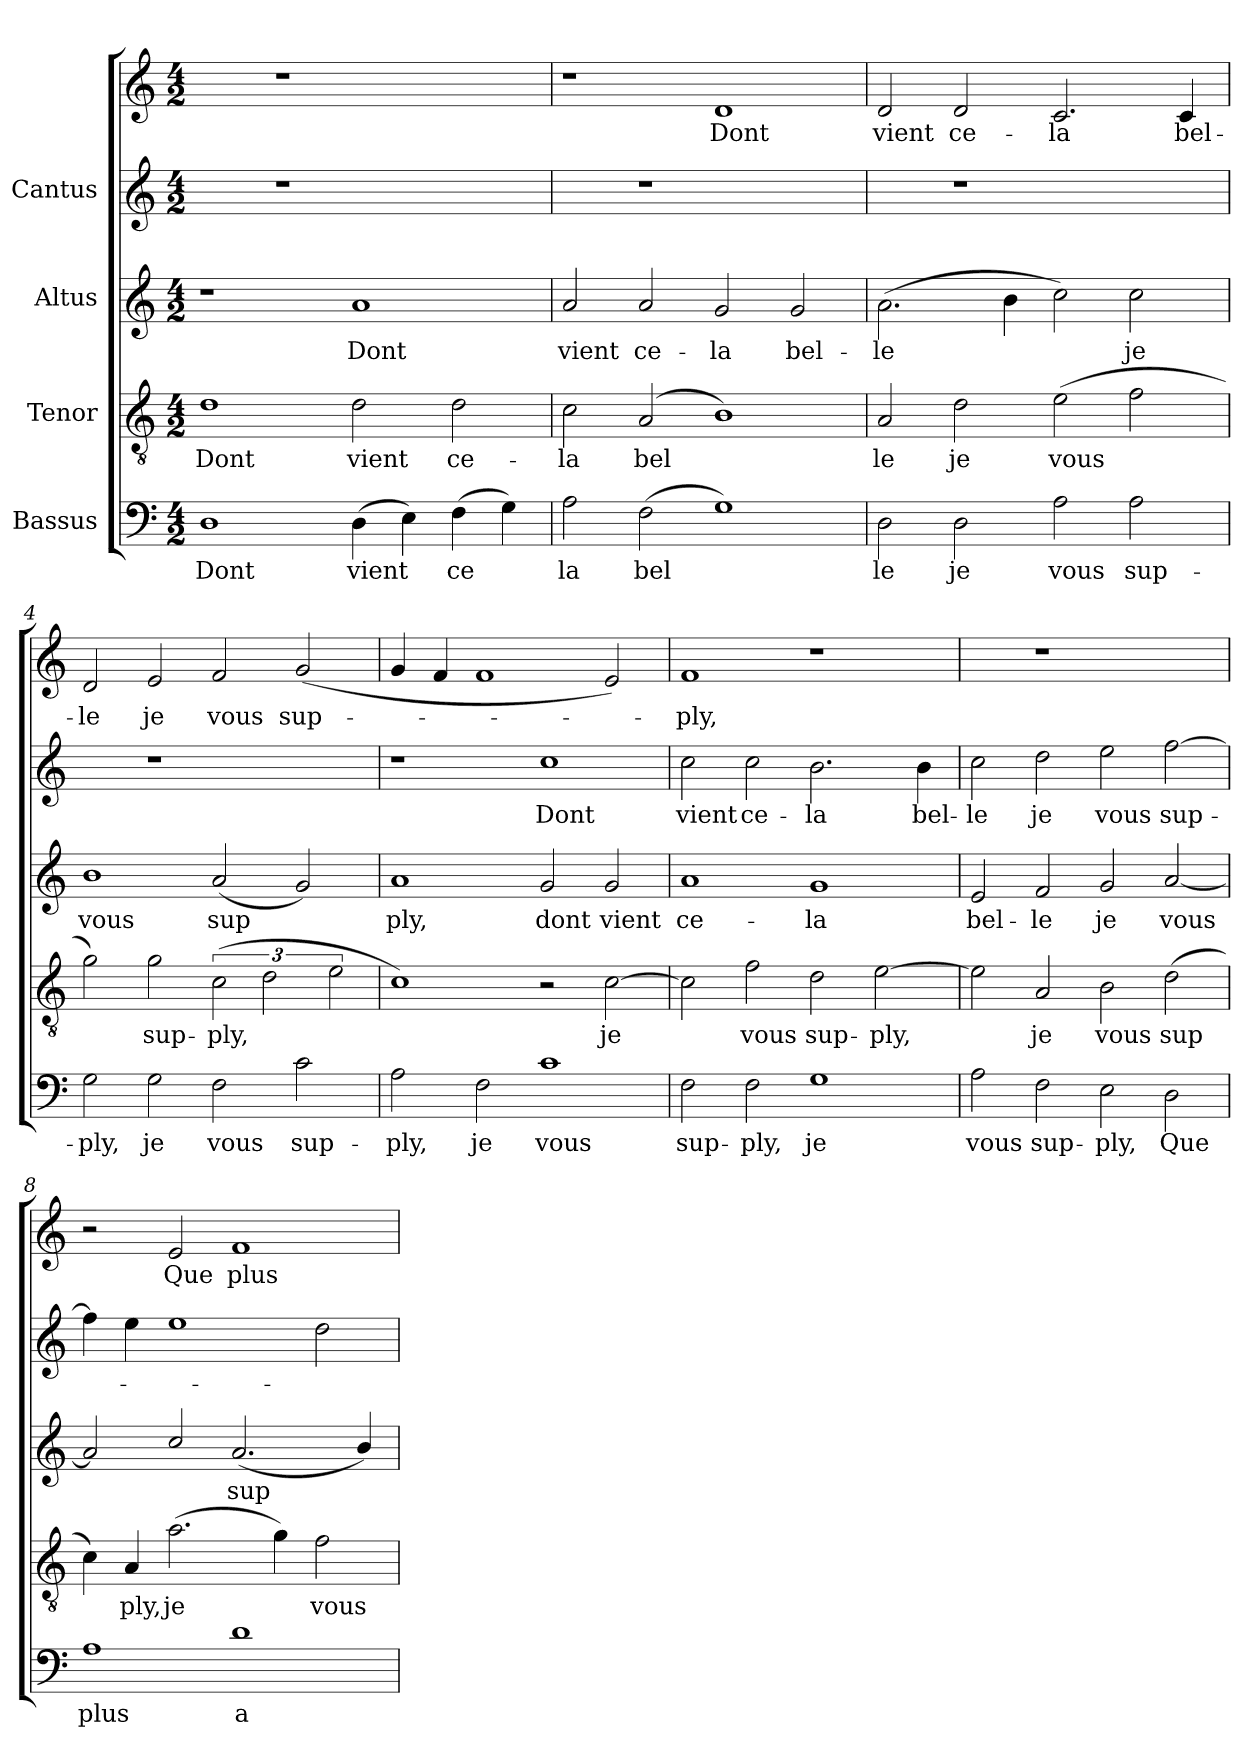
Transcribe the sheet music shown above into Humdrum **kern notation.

**kern	**text	**kern	**text	**kern	**text	**kern	**text	**kern	**text
*part4	*part4	*part3	*part3	*part2	*part2	*part1	*part1	*part1	*part1
*staff5	*staff5	*staff4	*staff4	*staff3	*staff3	*staff2	*staff2	*staff1	*staff1
*I"Bassus	*	*I"Tenor	*	*I"Altus	*	*I"Cantus	*	*	*
!!LO:PB:g=z
*stria5	*	*stria5	*	*stria5	*	*stria5	*	*stria5	*
*clefF4	*	*clefGv2	*	*clefG2	*	*clefG2	*	*clefG2	*
*M4/2	*	*M4/2	*	*M4/2	*	*M4/2	*	*M4/2	*
*MM228	*	*MM228	*	*MM228	*	*MM228	*	*MM228	*
=1	=1	=1	=1	=1	=1	=1	=1	=1	=1
!	!LO:LY:b:cj	!	!LO:LY:b:cj	!	!	!	!	!	!
1D	Dont	1d	Dont	1r	.	2ryy	.	2ryy	.
.	.	.	.	.	.	1r	.	1r	.
!	!LO:LY:b:cj	!	!LO:LY:b:cj	!	!LO:LY:b:cj	!	!	!	!
(>4D\	vient	2d\	vient	1a	Dont	.	.	.	.
!	!LO:LY:b:cj	!	!	!	!	!	!	!	!
4E\)	.	.	.	.	.	.	.	.	.
!	!LO:LY:b:cj	!	!LO:LY:b:cj	!	!	!	!	!	!
(>4F\	ce-	2d\	ce-	.	.	2ryy	.	2ryy	.
!	!LO:LY:b:cj	!	!	!	!	!	!	!	!
4G\)	--	.	.	.	.	.	.	.	.
=2	=2	=2	=2	=2	=2	=2	=2	=2	=2
!	!LO:LY:b:cj	!	!LO:LY:b:cj	!	!LO:LY:b:cj	!	!	!	!
2A\	-la	2c\	-la	2a/	vient	2ryy	.	1r	.
!	!LO:LY:b:cj	!	!LO:LY:b:cj	!	!LO:LY:b:cj	!	!	!	!
(>2F\	bel-	(<2A/	bel-	2a/	ce-	1r	.	.	.
!	!LO:LY:b:cj	!	!LO:LY:b:cj	!	!LO:LY:b:cj	!	!	!	!LO:LY:b:cj
1G)	--	1B)	--	2g/	-la	.	.	1d	Dont
!	!	!	!	!	!LO:LY:b:cj	!	!	!	!
.	.	.	.	2g/	bel-	2ryy	.	.	.
=3	=3	=3	=3	=3	=3	=3	=3	=3	=3
!	!LO:LY:b:cj	!	!LO:LY:b:cj	!	!LO:LY:b:cj	!	!	!	!LO:LY:b:cj
2D\	-le	2A/	-le	(>2.a\	-le	2ryy	.	2d/	vient
!	!LO:LY:b:cj	!	!LO:LY:b:cj	!	!	!	!	!	!LO:LY:b:cj
2D\	je	2d\	je	.	.	1r	.	2d/	ce-
!	!	!	!	!	!LO:LY:b:cj	!	!	!	!
.	.	.	.	4b\	.	.	.	.	.
!	!LO:LY:b:cj	!	!LO:LY:b:cj	!	!LO:LY:b:cj	!	!	!	!LO:LY:b:cj
2A\	vous	(>2e\	vous	2cc\)	.	.	.	2.c/	-la
!	!LO:LY:b:cj	!	!LO:LY:b:cj	!	!LO:LY:b:cj	!	!	!	!
2A\	sup-	2f\	.	2cc\	je	2ryy	.	.	.
!	!	!	!	!	!	!	!	!	!LO:LY:b:cj
.	.	.	.	.	.	.	.	4c/	bel-
!!LO:LB:g=z
=4	=4	=4	=4	=4	=4	=4	=4	=4	=4
!	!LO:LY:b:cj	!	!LO:LY:b:cj	!	!LO:LY:b:cj	!	!	!	!LO:LY:b:cj
2G\	-ply,	2g\)	.	1b	vous	2ryy	.	2d/	-le
!	!LO:LY:b:cj	!	!LO:LY:b:cj	!	!	!	!	!	!LO:LY:b:cj
2G\	je	2g\	sup-	.	.	1r	.	2e/	je
!	!LO:LY:b:cj	!	!LO:LY:b:cj	!	!LO:LY:b:cj	!	!	!	!LO:LY:b:cj
2F\	vous	(>3c\	-ply,	(<2a/	sup-	.	.	2f/	vous
!	!	!	!LO:LY:b:cj	!	!	!	!	!	!
.	.	3d\	.	.	.	.	.	.	.
!	!LO:LY:b:cj	!	!	!	!LO:LY:b:cj	!	!	!	!LO:LY:b:cj
2c\	sup-	.	.	2g/)	--	2ryy	.	(<2g/	sup-
!	!	!	!LO:LY:b:cj	!	!	!	!	!	!
.	.	3e\	.	.	.	.	.	.	.
=5	=5	=5	=5	=5	=5	=5	=5	=5	=5
!	!LO:LY:b:cj	!	!LO:LY:b:cj	!	!LO:LY:b:cj	!	!	!	!
2A\	-ply,	1c)	.	1a	-ply,	1r	.	4g/	.
.	.	.	.	.	.	.	.	4f/	.
!	!LO:LY:b:cj	!	!	!	!	!	!	!	!
2F\	je	.	.	.	.	.	.	1f	.
!	!LO:LY:b:cj	!	!	!	!LO:LY:b:cj	!	!LO:LY:b:cj	!	!
1c	vous	2r	.	2g/	dont	1cc	-Dont	.	.
!	!	!	!LO:LY:b:cj	!	!LO:LY:b:cj	!	!	!	!
.	.	[>2c\	je	2g/	vient	.	.	2e/)	.
=6	=6	=6	=6	=6	=6	=6	=6	=6	=6
!	!LO:LY:b:cj	!	!LO:LY:b:cj	!	!LO:LY:b:cj	!	!LO:LY:b:cj	!	!LO:LY:b:cj
2F\	sup-	2c\]	.	1a	ce-	2cc\	vient	1f	ply,
!	!LO:LY:b:cj	!	!LO:LY:b:cj	!	!	!	!LO:LY:b:cj	!	!
2F\	-ply,	2f\	vous	.	.	2cc\	ce-	.	.
!	!LO:LY:b:cj	!	!LO:LY:b:cj	!	!LO:LY:b:cj	!	!LO:LY:b:cj	!	!
1G	je	2d\	sup-	1g	-la	2.b\	-la	1r	.
!	!	!	!LO:LY:b:cj	!	!	!	!	!	!
.	.	[>2e\	-ply,	.	.	.	.	.	.
!	!	!	!	!	!	!	!LO:LY:b:cj	!	!
.	.	.	.	.	.	4b\	bel-	.	.
!!LO:LB:g=z
=7	=7	=7	=7	=7	=7	=7	=7	=7	=7
!	!LO:LY:b:cj	!	!LO:LY:b:cj	!	!LO:LY:b:cj	!	!LO:LY:b:cj	!	!
2A\	vous	2e\]	.	2e/	bel-	2cc\	-le	2ryy	.
!	!LO:LY:b:cj	!	!LO:LY:b:cj	!	!LO:LY:b:cj	!	!LO:LY:b:cj	!	!
2F\	sup-	2A/	je	2f/	-le	2dd\	je	1r	.
!	!LO:LY:b:cj	!	!LO:LY:b:cj	!	!LO:LY:b:cj	!	!LO:LY:b:cj	!	!
2E\	-ply,	2B\	vous	2g/	je	2ee\	vous	.	.
!	!LO:LY:b:cj	!	!LO:LY:b:cj	!	!LO:LY:b:cj	!	!LO:LY:b:cj	!	!
2D\	Que	(>2d\	sup-	[<2a/	vous	[>2ff\	sup-	2ryy	.
=8	=8	=8	=8	=8	=8	=8	=8	=8	=8
!	!LO:LY:b:cj	!	!LO:LY:b:cj	!	!LO:LY:b:cj	!	!	!	!
1A	plus	4c\)	-	2a/]	.	4ff\]	.	2r	.
!	!	!	!LO:LY:b:cj	!	!	!	!	!	!
.	.	4A/	ply,	.	.	4ee\	.	.	.
!	!	!	!LO:LY:b:cj	!	!LO:LY:b:cj	!	!	!	!LO:LY:b:cj
.	.	(>2.a\	je	2cc/	.	1ee	.	2e/	-Que
!	!LO:LY:b:cj	!	!	!	!LO:LY:b:cj	!	!	!	!LO:LY:b:cj
1d	a	.	.	(<2.a/	sup-	.	.	1f	plus
!	!	!	!LO:LY:b:cj	!	!	!	!	!	!
.	.	4g\)	.	.	.	.	.	.	.
!	!	!	!LO:LY:b:cj	!	!	!	!	!	!
.	.	2f\	vous	.	.	2dd\	.	.	.
!	!	!	!	!	!LO:LY:b:cj	!	!	!	!
.	.	.	.	4b/)	--	.	.	.	.
=	=	=	=	=	=	=	=	=	=
*-	*-	*-	*-	*-	*-	*-	*-	*-	*-
